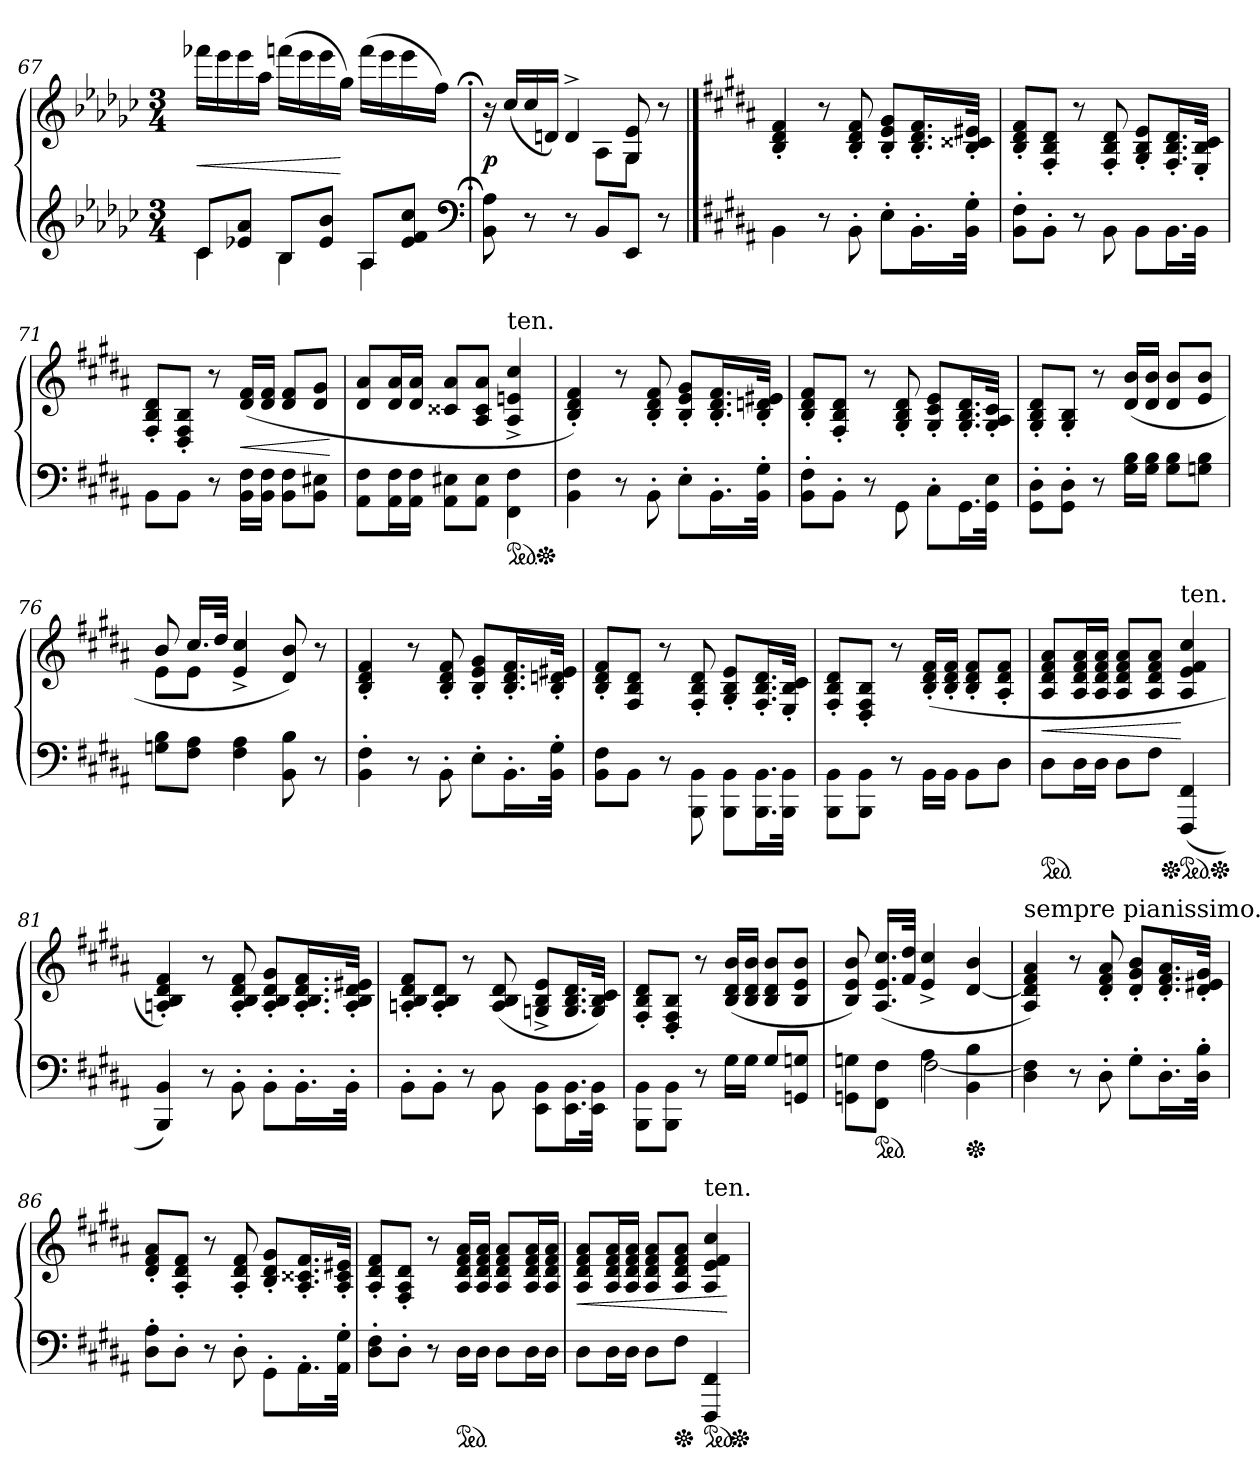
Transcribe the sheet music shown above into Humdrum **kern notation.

**kern	**kern	**dynam
*part1	*part1	*part1
*staff2	*staff1	*staff1/2
*clefG2	*clefG2	*
*k[b-e-a-d-g-c-]	*k[b-e-a-d-g-c-]	*
*e-:	*e-:	*
*M3/4	*M3/4	*
=67	=67	=67
*^	*	*
8c-L	4c-	16fff-XLL	<
.	.	16eee-	.
8e-X 8a-J	.	16eee-	.
.	.	16aa-JJ	.
8B-L	4B-	(16fffnLL	.
.	.	16eee-	.
8e- 8b-J	.	16eee-	.
.	.	16gg-JJ)	[
8A-L	4A-	(16fffLL	.
.	.	16eee-	.
8e- 8f 8cc-J	.	16eee-	.
.	.	16ffJJ)	.
*v	*v	*	*
*clefF4	*	*
=68;	=68;	=68;
*	*^	*
8BB- 8A-	16r	4.rcyy	p
.	(16cc-LL	.	.
8r	16cc-	.	.
.	16dnJJ)	.	.
8r	4d^<	.	.
8BB-L	.	8A-L	.
8EE-J	8G- 8e-	8G-J	.
8r	8r	8rFyy	.
*	*v	*v	*
==69	==69	==69
*k[f#c#g#d#a#]	*k[f#c#g#d#a#]	*
*	*^	*
!	!LO:TX:a:B:t=meno mosso.	!	!
!	!LO:TX:b:t=sotto voce.	!	!
*	*v	*v	*
4BB\	4B'< 4d#'< 4f#'<	.
8r	8r	.
8BB'>\	8B'< 8d#'< 8f#'<	.
8E'>\L	8B'< 8e'< 8g#'<L	.
16.BB'>\L	16.B'< 16.d#'< 16.f#'<L	.
32BB'>\ 32G#'>\JJk	32B'< 32c##X'< 32e#X'<JJk	.
=70	=70	=70
8BB'<\ 8F#'<\L	8B'> 8d#'> 8f#'>L	.
8BB'<\J	8F#'>/ 8B'>/ 8d#'>/J	.
8r	8r	.
8BB\	8F#'>/ 8B'>/ 8d#'>/	.
8BB\L	8G#'>/ 8B'>/ 8e'>/L	.
16.BB\L	16.F#'>/ 16.B'>/ 16.d#'>/L	.
32BB\JJk	32E'>/ 32B'>/ 32c#'>/JJk	.
=71	=71	=71
8BB\L	8F#'>/ 8B'>/ 8d#'>/L	.
8BB\J	8D#'>/ 8F#'>/ 8B'>/J	.
8r	8r	.
16BB 16F#LL	(>16d# 16f#LL	<
16BB 16F#JJ	16d# 16f#JJ	.
8BB\ 8F#\L	8d# 8f#L	.
8BB\ 8E#X\J	8d# 8g#J	.
.	.	[
=72	=72	=72
8AA#\ 8F#\L	8d# 8a#L	.
16AA#\ 16F#\L	16d# 16a#L	.
16AA#\ 16F#\JJ	16d# 16a#JJ	.
8AA#\ 8E#X\L	8c##X 8a#L	.
8AA#\ 8E#\J	8A# 8c## 8a#J	.
!	!LO:TX:a:t=ten.	!
*ped	*	*
4FF#\ 4F#\	4A#^ 4en^ 4cc#^	.
*Xped	*	*
=73	=73	=73
4BB 4F#	4B'< 4d#'< 4f#'<)	.
8r	8r	.
8BB'>\	8B'< 8d#'< 8f#'<	.
8E'>\L	8B'< 8e'< 8g#'<L	.
16.BB'>\L	16.B'< 16.d#'< 16.f#'<L	.
32BB'>\ 32G#'>\JJk	32B'< 32dn'< 32e#X'<JJk	.
=74	=74	=74
8BB'>\ 8F#'>\L	8B'> 8d#'> 8f#'>L	.
8BB'>\J	8F#'>/ 8B'>/ 8d#'>/J	.
8r	8r	.
8GG#\	8G#'>/ 8B'>/ 8d#'>/	.
8C#'>\L	8G#'>/ 8c#'>/ 8e'>/L	.
16.GG#\L	16.G#'>/ 16.B'>/ 16.d#'>/L	.
32GG#\ 32E\JJk	32G#'>/ 32A#'>/ 32c#'>/JJk	.
=75	=75	=75
8GG#'\ 8D#'\L	8G#'>/ 8B'>/ 8d#'>/L	.
8GG#'\ 8D#'\J	8G#'>/ 8B'>/J	.
8r	8r	.
16G# 16BLL	(>16d# 16bLL	.
16G# 16BJJ	16d# 16bJJ	.
8G# 8BL	8d# 8bL	.
8Gn 8BJ	8e 8bJ	.
=76	=76	=76
*	*^	*
8Gn 8BL	8b	8eL	.
8F# 8A#J	16.cc#LL	8eJ	.
.	32dd#JJk	.	.
4F# 4A#	4e^< 4cc#^<	2rAyy	.
8BB 8B	8d# 8b)	.	.
8r	8r	.	.
*	*v	*v	*
=77	=77	=77
4BB'>\ 4F#'>\	4B'< 4d#'< 4f#'<	.
8r	8r	.
8BB'>\	8B'< 8d#'< 8f#'<	.
8E'>\L	8B'< 8e'< 8g#'<L	.
16.BB'>\L	16.B'< 16.d#'< 16.f#'<L	.
32BB'>\ 32G#'>\JJk	32B'< 32dn'< 32e#X'<JJk	.
=78	=78	=78
8BB\ 8F#\L	8B'< 8d#'< 8f#'<L	.
8BB\J	8F#/ 8B/ 8d#/J	.
8r	8r	.
8BBB\ 8BB\	8F#'>/ 8B'>/ 8d#'>/	.
8BBB\ 8BB\L	8G#'>/ 8B'>/ 8e'>/L	.
16.BBB\ 16.BB\L	16.F#'>/ 16.B'>/ 16.d#'>/L	.
32BBB\ 32BB\JJk	32E'>/ 32B'>/ 32c#'>/JJk	.
=79	=79	=79
8BBB\ 8BB\L	8F#'>/ 8B'>/ 8d#'>/L	.
8BBB\ 8BB\J	8D#'>/ 8F#'>/ 8B'>/J	.
8r	8r	.
16BB\LL	(>16B'< 16d#'< 16f#'<LL	.
16BB\JJ	16B'< 16d#'< 16f#'<JJ	.
8BB\L	8B'< 8d#'< 8f#'<L	.
8D#\J	8A#'< 8d#'< 8f#'<J	.
=80	=80	=80
*ped	*	*
8D#L	8A# 8d# 8f# 8a#L	<
16D#L	16A# 16d# 16f# 16a#L	.
16D#JJ	16A# 16d# 16f# 16a#JJ	.
8D#L	8A# 8d# 8f# 8a#L	.
8F#J	8A# 8d# 8f# 8a#J	.
!	!LO:TX:a:t=ten.	!
*Xped	*	*
*ped	*	*
(4FFF# 4FF#	4A# 4e 4f# 4cc#	[
*Xped	*	*
=81	=81	=81
4BBB 4BB)	4An'< 4B'< 4d#'< 4f#'<)	.
8r	8r	.
8BB'>\	8A'< 8B'< 8d#'< 8f#'<	.
8BB'>\L	8A'< 8B'< 8d#'< 8g#'<L	.
16.BB'>\L	16.A'< 16.B'< 16.d#'< 16.f#'<L	.
32BB'>\JJk	32A'< 32B'< 32d#'< 32e#X'<JJk	.
=82	=82	=82
8BB'>\L	8An'< 8B'< 8d#'< 8f#'<L	.
8BB'>\J	8A'< 8B'< 8d#'<J	.
8r	8r	.
8BB\	(>8A 8B 8d#	.
8EE\ 8BB\L	8Gn^</ 8B^</ 8e^</L	.
16.EE\ 16.BB\L	16.G/ 16.B/ 16.d#/L	.
32EE\ 32BB\JJk	32G/ 32B/ 32c#/JJk)	.
=83	=83	=83
8BBB\ 8BB\L	8F#'>/ 8B'>/ 8d#'>/L	.
8BBB\ 8BB\J	8D#'>/ 8F#'>/ 8B'>/J	.
8r	8r	.
16G#LL	(>16B 16d# 16bLL	.
16G#JJ	16B 16d# 16bJJ	.
8G#L	8B 8d# 8bL	.
8GGn 8GnJ	8B 8e 8bJ	.
=84	=84	=84
*^	*	*
8GGn\ 8Gn\L	4ryy	8B 8e 8b)	.
*ped	*	*	*
8FF#\ 8F#\J	.	(>16.A# 16.e 16.cc#LL	.
.	.	32f# 32dd#JJk	.
4A#\	[2F#	4e^< 4cc#^<	.
*Xped	*	*	*
4BB\ 4B\	.	[4d# 4b	.
*v	*v	*	*
=85	=85	=85
!	!LO:TX:a:t=sempre pianissimo.	!
4D#\ 4F#]\	4A#/ 4d#]/ 4f#/ 4a#/)	.
8r	8r	.
8D#'>	8d#'< 8f#'< 8a#'<	.
8G#'>L	8d#'< 8g#'< 8b'<L	.
16.D#'>L	16.d#'< 16.f#'< 16.a#'<L	.
32D#'> 32B'>JJk	32d#'< 32e#X'< 32g#'<JJk	.
=86	=86	=86
8D#'> 8A#'>L	8d#'< 8f#'< 8a#'<L	.
8D#'>J	8A#'< 8d#'< 8f#'<J	.
8r	8r	.
8D#'>	8A#'< 8d#'< 8f#'<	.
8GG#'>\L	8B'< 8d#'< 8g#'<L	.
16.AA#'>\L	16.A#'< 16.c##X'< 16.f#'<L	.
32AA#'>\ 32G#'>\JJk	32A#'< 32c##'< 32e#X'<JJk	.
=87	=87	=87
8D#'> 8F#'>L	8A#'< 8d#'< 8f#'<L	.
8D#'>J	8F#'< 8A#'< 8d#'<J	.
8r	8r	.
*ped	*	*
16D#LL	16A# 16d# 16f# 16a#LL	.
16D#JJ	16A# 16d# 16f# 16a#JJ	.
8D#L	8A# 8d# 8f# 8a#L	.
16D#L	16A# 16d# 16f# 16a#L	.
16D#JJ	16A# 16d# 16f# 16a#JJ	.
=88	=88	=88
8D#L	8A# 8d# 8f# 8a#L	<
16D#L	16A# 16d# 16f# 16a#L	.
16D#JJ	16A# 16d# 16f# 16a#JJ	.
8D#L	8A# 8d# 8f# 8a#L	.
*Xped	*	*
8F#J	8A# 8d# 8f# 8a#J	.
!	!LO:TX:a:t=ten.	!
*ped	*	*
4FFF# 4FF#	4A# 4e 4f# 4cc#	.
.	.	[
*Xped	*	*
=	=	=
*-	*-	*-
